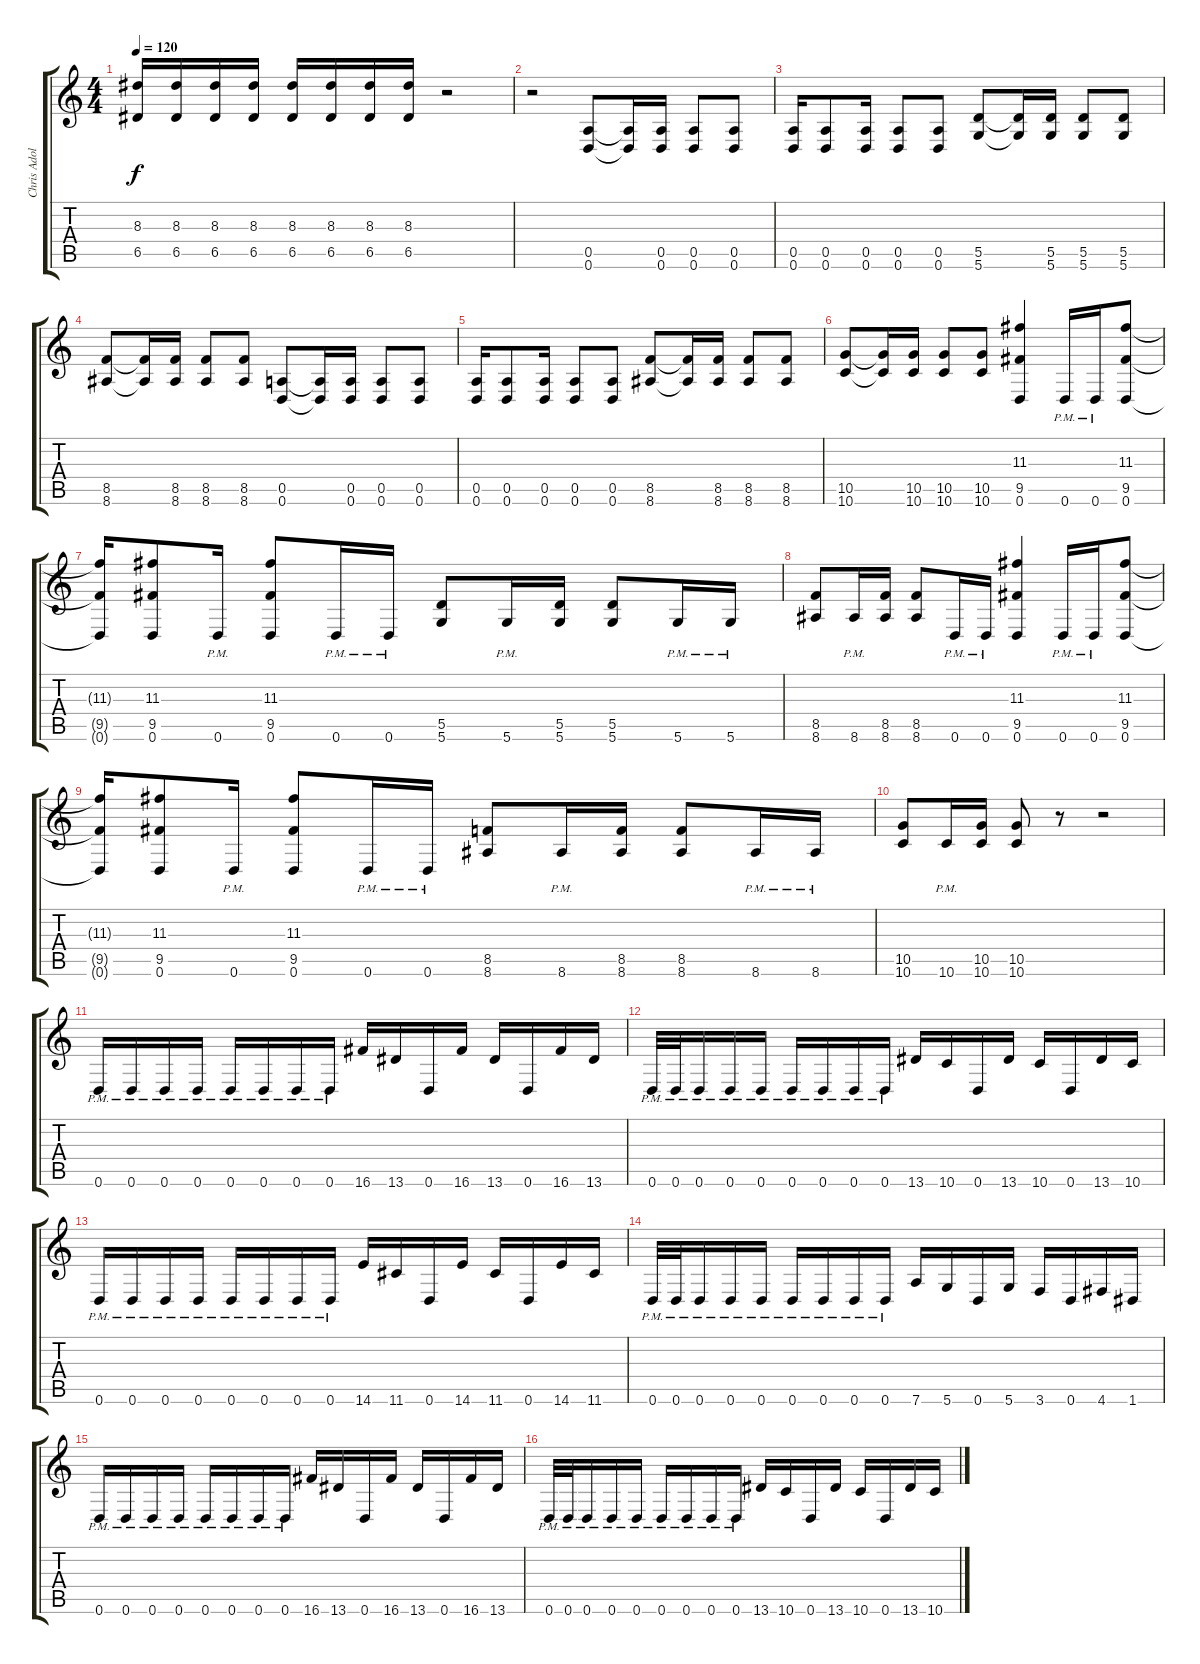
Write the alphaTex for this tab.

\track ("Chris Adolph" "Chris Adol") {instrument overdrivenguitar}
\staff {score tabs}
\tuning (E4 B3 G3 D3 A2 D2) {hide}
\ts (4 4)
\tempo 120
\clef g2
\ks c
(8.3 6.5).16{dy f} (8.3 6.5).16 (8.3 6.5).16 (8.3 6.5).16 (8.3 6.5).16 (8.3 6.5).16 (8.3 6.5).16 (8.3 6.5).16 r.2 |
r.2 (0.5 0.6).8 (0.5{t} 0.6{t}).16 (0.5 0.6).16 (0.5 0.6).8 (0.5 0.6).8 |
(0.5 0.6).16 (0.5 0.6).8 (0.5 0.6).16 (0.5 0.6).8 (0.5 0.6).8 (5.5 5.6).8 (5.5{t} 5.6{t}).16 (5.5 5.6).16 (5.5 5.6).8 (5.5 5.6).8 |
(8.5 8.6).8 (8.5{t} 8.6{t}).16 (8.5 8.6).16 (8.5 8.6).8 (8.5 8.6).8 (0.5 0.6).8 (0.5{t} 0.6{t}).16 (0.5 0.6).16 (0.5 0.6).8 (0.5 0.6).8 |
(0.5 0.6).16 (0.5 0.6).8 (0.5 0.6).16 (0.5 0.6).8 (0.5 0.6).8 (8.5 8.6).8 (8.5{t} 8.6{t}).16 (8.5 8.6).16 (8.5 8.6).8 (8.5 8.6).8 |
(10.5 10.6).8 (10.5{t} 10.6{t}).16 (10.5 10.6).16 (10.5 10.6).8 (10.5 10.6).8 (11.3 9.5 0.6).4 0.6{pm}.16 0.6{pm}.16 (11.3 9.5 0.6).8 |
(11.3{t} 9.5{t} 0.6{t}).16 (11.3 9.5 0.6).8 0.6{pm}.16 (11.3 9.5 0.6).8 0.6{pm}.16 0.6{pm}.16 (5.5 5.6).8 5.6{pm}.16 (5.5 5.6).16 (5.5 5.6).8 5.6{pm}.16 5.6{pm}.16 |
(8.5 8.6).8 8.6{pm}.16 (8.5 8.6).16 (8.5 8.6).8 0.6{pm}.16 0.6{pm}.16 (11.3 9.5 0.6).4 0.6{pm}.16 0.6{pm}.16 (11.3 9.5 0.6).8 |
(11.3{t} 9.5{t} 0.6{t}).16 (11.3 9.5 0.6).8 0.6{pm}.16 (11.3 9.5 0.6).8 0.6{pm}.16 0.6{pm}.16 (8.5 8.6).8 8.6{pm}.16 (8.5 8.6).16 (8.5 8.6).8 8.6{pm}.16 8.6{pm}.16 |
(10.5 10.6).8 10.6{pm}.16 (10.5 10.6).16 (10.5 10.6).8 r.8 r.2 |
0.6{pm}.16 0.6{pm}.16 0.6{pm}.16 0.6{pm}.16 0.6{pm}.16 0.6{pm}.16 0.6{pm}.16 0.6{pm}.16 16.6.16 13.6.16 0.6.16 16.6.16 13.6.16 0.6.16 16.6.16 13.6.16 |
0.6{pm}.32 0.6{pm}.32 0.6{pm}.16 0.6{pm}.16 0.6{pm}.16 0.6{pm}.16 0.6{pm}.16 0.6{pm}.16 0.6{pm}.16 13.6.16 10.6.16 0.6.16 13.6.16 10.6.16 0.6.16 13.6.16 10.6.16 |
0.6{pm}.16 0.6{pm}.16 0.6{pm}.16 0.6{pm}.16 0.6{pm}.16 0.6{pm}.16 0.6{pm}.16 0.6{pm}.16 14.6.16 11.6.16 0.6.16 14.6.16 11.6.16 0.6.16 14.6.16 11.6.16 |
0.6{pm}.32 0.6{pm}.32 0.6{pm}.16 0.6{pm}.16 0.6{pm}.16 0.6{pm}.16 0.6{pm}.16 0.6{pm}.16 0.6{pm}.16 7.6.16 5.6.16 0.6.16 5.6.16 3.6.16 0.6.16 4.6.16 1.6.16 |
0.6{pm}.16 0.6{pm}.16 0.6{pm}.16 0.6{pm}.16 0.6{pm}.16 0.6{pm}.16 0.6{pm}.16 0.6{pm}.16 16.6.16 13.6.16 0.6.16 16.6.16 13.6.16 0.6.16 16.6.16 13.6.16 |
0.6{pm}.32 0.6{pm}.32 0.6{pm}.16 0.6{pm}.16 0.6{pm}.16 0.6{pm}.16 0.6{pm}.16 0.6{pm}.16 0.6{pm}.16 13.6.16 10.6.16 0.6.16 13.6.16 10.6.16 0.6.16 13.6.16 10.6.16
